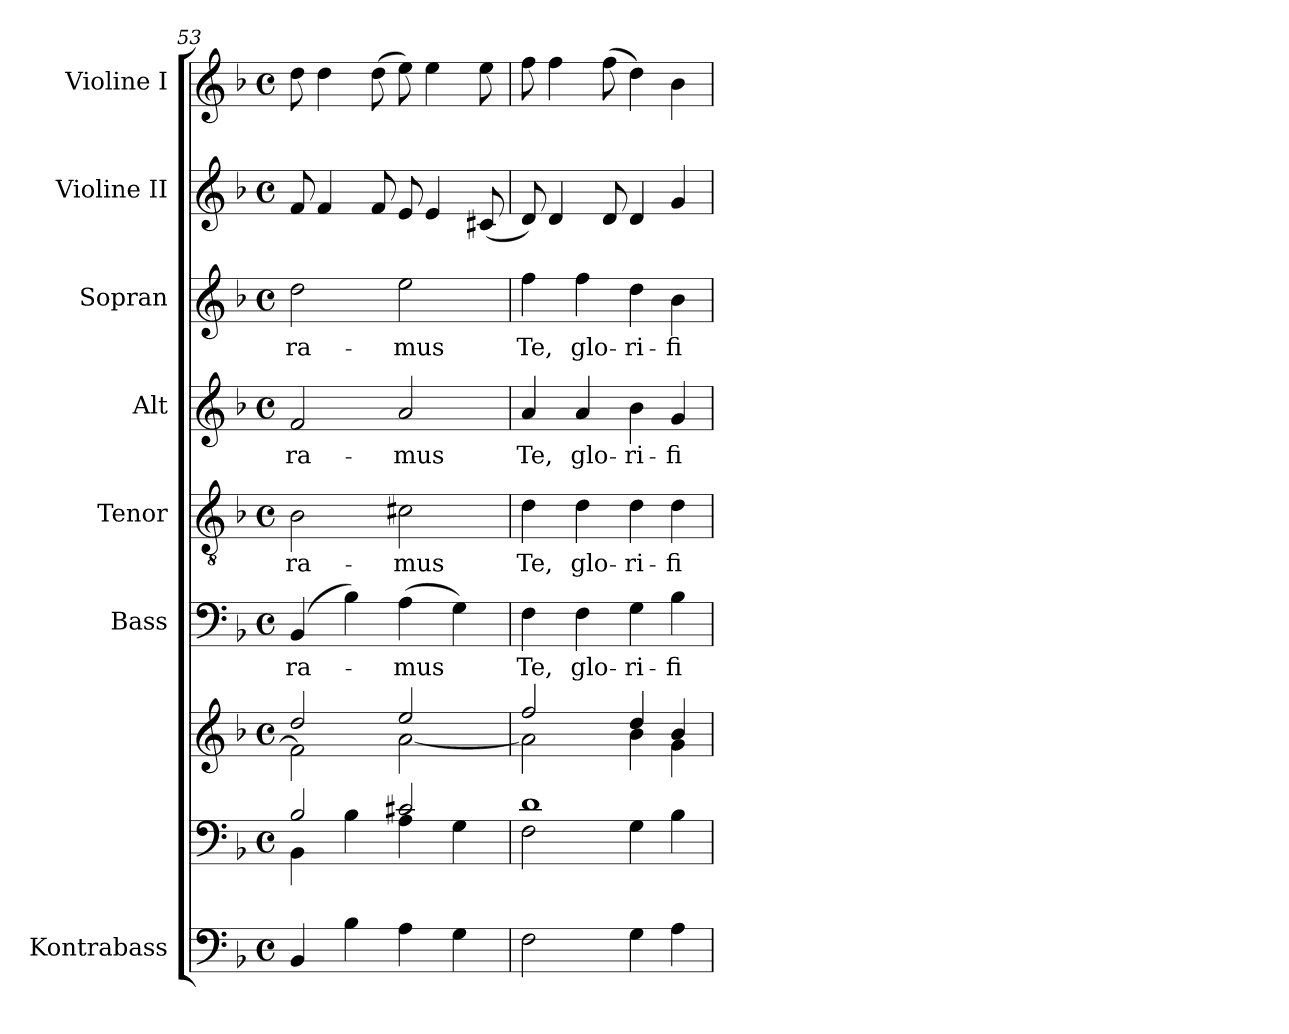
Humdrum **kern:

**kern	**kern	**kern	**kern	**text	**kern	**text	**kern	**text	**kern	**text	**kern	**kern
*part8	*part7	*part7	*part6	*part6	*part5	*part5	*part4	*part4	*part3	*part3	*part2	*part1
*staff9	*staff8	*staff7	*staff6	*staff6	*staff5	*staff5	*staff4	*staff4	*staff3	*staff3	*staff2	*staff1
*I"Kontrabass	*	*	*I"Bass	*	*I"Tenor	*	*I"Alt	*	*I"Sopran	*	*I"Violine II	*I"Violine I
*I'Kb.	*	*	*I'B.	*	*I'T.	*	*I'A.	*	*I'S.	*	*I'Vl. II	*I'Vl. I
!!LO:PB:g=z
*clefF4	*clefF4	*clefG2	*clefF4	*	*clefGv2	*	*clefG2	*	*clefG2	*	*clefG2	*clefG2
*ITrd7c12	*	*	*	*	*	*	*	*	*	*	*	*
*k[b-]	*k[b-]	*k[b-]	*k[b-]	*	*k[b-]	*	*k[b-]	*	*k[b-]	*	*k[b-]	*k[b-]
*F:	*F:	*F:	*F:	*	*F:	*	*F:	*	*F:	*	*F:	*F:
*M4/4	*M4/4	*M4/4	*M4/4	*	*M4/4	*	*M4/4	*	*M4/4	*	*M4/4	*M4/4
*met(c)	*met(c)	*met(c)	*met(c)	*	*met(c)	*	*met(c)	*	*met(c)	*	*met(c)	*met(c)
=53	=53	=53	=53	=53	=53	=53	=53	=53	=53	=53	=53	=53
*	*^	*^	*	*	*	*	*	*	*	*	*	*
!	!	!	!	!	!	!LO:LY:b	!	!LO:LY:b	!	!LO:LY:b	!	!LO:LY:b	!	!
4BBB-/	2B-/	4BB-\	2dd/	2f\]	(4BB-/	-ra-	2B-\	-ra-	2f/	-ra-	2dd\	-ra-	8f/	8dd\
.	.	.	.	.	.	.	.	.	.	.	.	.	4f/	4dd\
4BB-\	.	4B-\	.	.	4B-\)	.	.	.	.	.	.	.	.	.
.	.	.	.	.	.	.	.	.	.	.	.	.	8f/	(>8dd\
!	!	!	!	!	!	!LO:LY:b	!	!LO:LY:b	!	!LO:LY:b	!	!LO:LY:b	!	!
4AA\	2c#X/	4A\	2ee/	[<2a\	(>4A\	-mus	2c#X\	-mus	2a/	-mus	2ee\	-mus	8e/	8ee\)
.	.	.	.	.	.	.	.	.	.	.	.	.	4e/	4ee\
4GG\	.	4G\	.	.	4G\)	.	.	.	.	.	.	.	.	.
.	.	.	.	.	.	.	.	.	.	.	.	.	(<8c#X/	8ee\
=54	=54	=54	=54	=54	=54	=54	=54	=54	=54	=54	=54	=54	=54	=54
!	!	!	!	!	!	!LO:LY:b	!	!LO:LY:b	!	!LO:LY:b	!	!LO:LY:b	!	!
2FF\	1d	2F\	2ff/	2a\]	4F\	Te,	4d\	Te,	4a/	Te,	4ff\	Te,	8d/)	8ff\
.	.	.	.	.	.	.	.	.	.	.	.	.	4d/	4ff\
!	!	!	!	!	!	!LO:LY:b	!	!LO:LY:b	!	!LO:LY:b	!	!LO:LY:b	!	!
.	.	.	.	.	4F\	glo-	4d\	glo-	4a/	glo-	4ff\	glo-	.	.
.	.	.	.	.	.	.	.	.	.	.	.	.	8d/	(>8ff\
!	!	!	!	!	!	!LO:LY:b	!	!LO:LY:b	!	!LO:LY:b	!	!LO:LY:b	!	!
4GG\	.	4G\	4dd/	4b-\	4G\	-ri-	4d\	-ri-	4b-\	-ri-	4dd\	-ri-	4d/	4dd\)
!	!	!	!	!	!	!LO:LY:b	!	!LO:LY:b	!	!LO:LY:b	!	!LO:LY:b	!	!
4AA\	.	4B-\	4b-/	4g\	4B-\	-fi-	4d\	-fi-	4g/	-fi-	4b-\	-fi-	4g/	4b-\
*	*v	*v	*	*	*	*	*	*	*	*	*	*	*	*
*	*	*v	*v	*	*	*	*	*	*	*	*	*	*
=	=	=	=	=	=	=	=	=	=	=	=	=
*-	*-	*-	*-	*-	*-	*-	*-	*-	*-	*-	*-	*-
